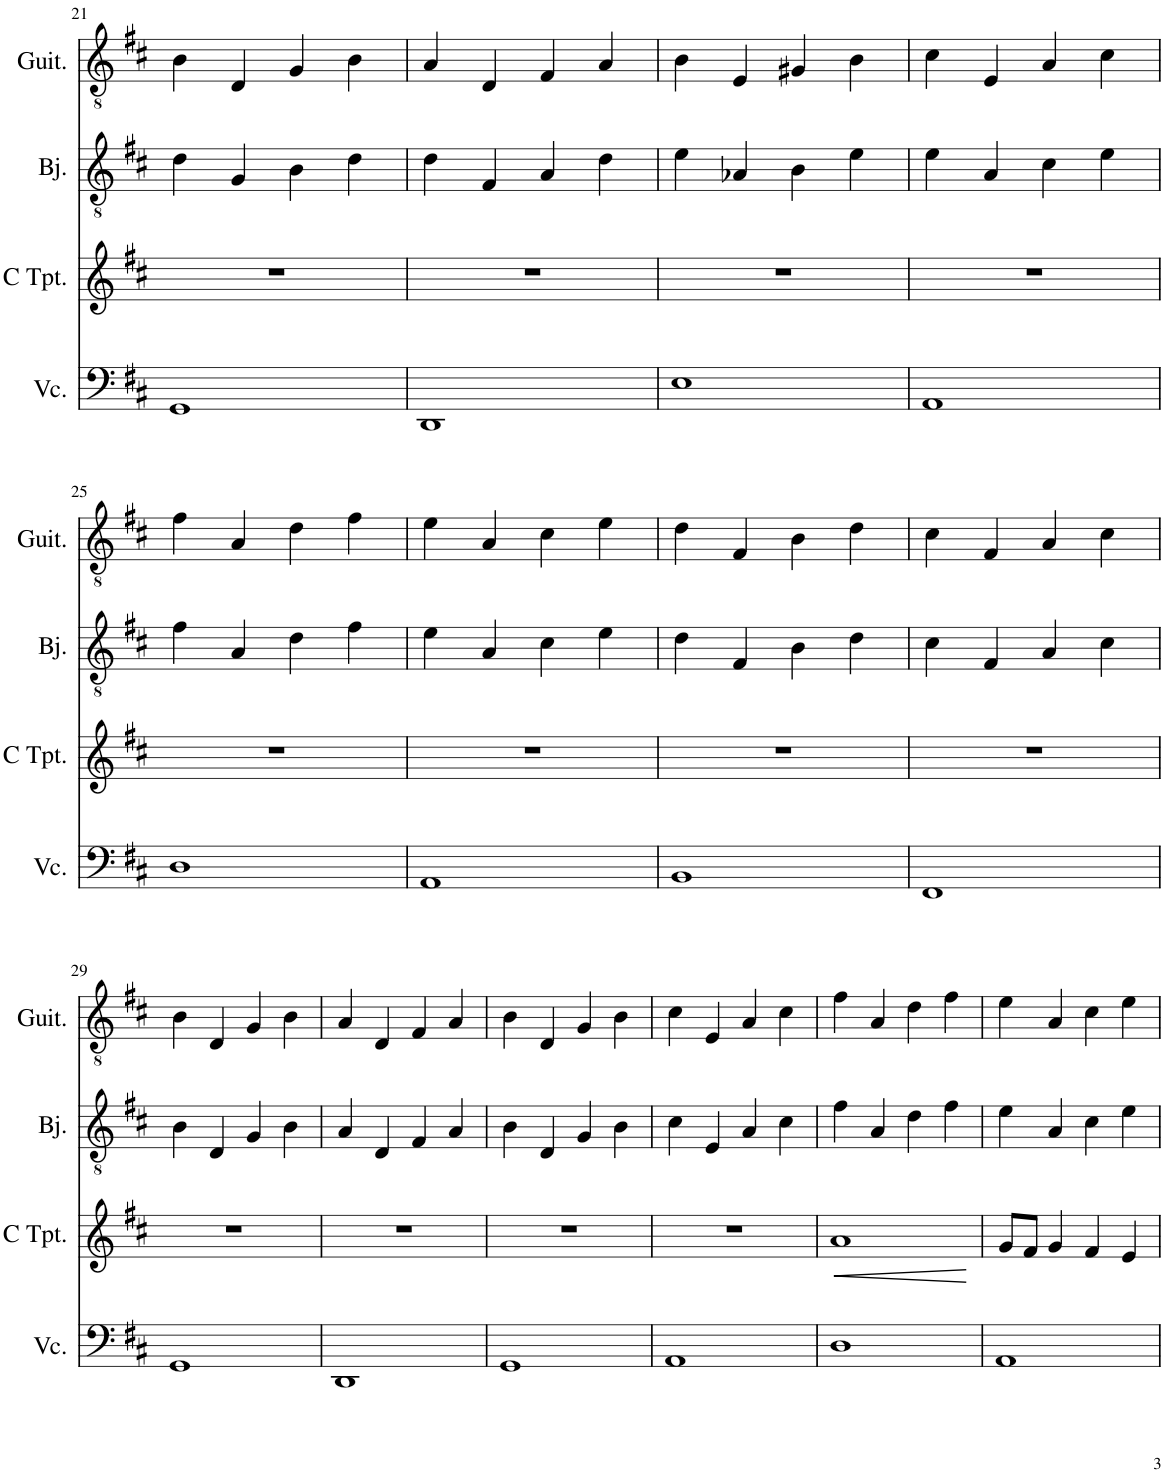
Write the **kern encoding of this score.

**kern	**kern	**dynam	**kern	**kern
*part4	*part3	*part3	*part2	*part1
*staff4	*staff3	*staff3	*staff2	*staff1
*I"Violoncello	*I"C Trumpet	*	*I"Banjo	*I"Classical Guitar
*I'Vc.	*I'C Tpt.	*	*I'Bj.	*I'Guit.
!!LO:PB:g=z
*clefF4	*clefG2	*	*clefGv2	*clefGv2
*	*	*	*Trd7c12	*
*k[f#c#]	*k[f#c#]	*	*k[f#c#]	*k[f#c#]
*M4/4	*M4/4	*	*M4/4	*M4/4
=21	=21	=21	=21	=21
1GG	1r	.	4d\	4B\
.	.	.	4G/	4D/
.	.	.	4B\	4G/
.	.	.	4d\	4B\
=22	=22	=22	=22	=22
1DD	1r	.	4d\	4A/
.	.	.	4F#/	4D/
.	.	.	4A/	4F#/
.	.	.	4d\	4A/
=23	=23	=23	=23	=23
1E	1r	.	4e\	4B\
.	.	.	4A-X/	4E/
.	.	.	4B\	4G#X/
.	.	.	4e\	4B\
=24	=24	=24	=24	=24
1AA	1r	.	4e\	4c#\
.	.	.	4A/	4E/
.	.	.	4c#\	4A/
.	.	.	4e\	4c#\
!!LO:LB:g=z
=25	=25	=25	=25	=25
1D	1r	.	4f#\	4f#\
.	.	.	4A/	4A/
.	.	.	4d\	4d\
.	.	.	4f#\	4f#\
=26	=26	=26	=26	=26
1AA	1r	.	4e\	4e\
.	.	.	4A/	4A/
.	.	.	4c#\	4c#\
.	.	.	4e\	4e\
=27	=27	=27	=27	=27
1BB	1r	.	4d\	4d\
.	.	.	4F#/	4F#/
.	.	.	4B\	4B\
.	.	.	4d\	4d\
=28	=28	=28	=28	=28
1FF#	1r	.	4c#\	4c#\
.	.	.	4F#/	4F#/
.	.	.	4A/	4A/
.	.	.	4c#\	4c#\
!!LO:LB:g=z
=29	=29	=29	=29	=29
1GG	1r	.	4B\	4B\
.	.	.	4D/	4D/
.	.	.	4G/	4G/
.	.	.	4B\	4B\
=30	=30	=30	=30	=30
1DD	1r	.	4A/	4A/
.	.	.	4D/	4D/
.	.	.	4F#/	4F#/
.	.	.	4A/	4A/
=31	=31	=31	=31	=31
1GG	1r	.	4B\	4B\
.	.	.	4D/	4D/
.	.	.	4G/	4G/
.	.	.	4B\	4B\
=32	=32	=32	=32	=32
1AA	1r	.	4c#\	4c#\
.	.	.	4E/	4E/
.	.	.	4A/	4A/
.	.	.	4c#\	4c#\
=33	=33	=33	=33	=33
!	!	!LO:HP:b	!	!
1D	1a	<	4f#\	4f#\
.	.	.	4A/	4A/
.	.	.	4d\	4d\
.	.	.	4f#\	4f#\
.	.	[	.	.
=34	=34	=34	=34	=34
1AA	8g/L	.	4e\	4e\
.	8f#/J	.	.	.
.	4g/	.	4A/	4A/
.	4f#/	.	4c#\	4c#\
.	4e/	.	4e\	4e\
=	=	=	=	=
*-	*-	*-	*-	*-
